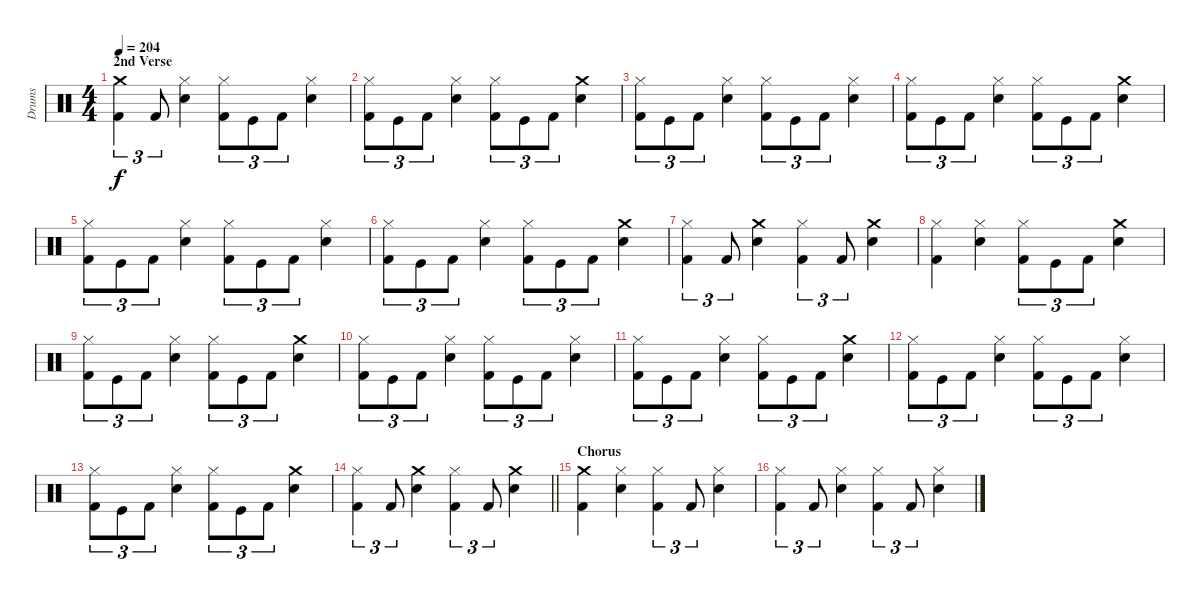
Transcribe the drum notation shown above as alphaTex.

\track ("Drums" "Drums") {mute instrument percussion}
\staff {score}
\articulation defaults
\ts (4 4)
\section ("" "2nd Verse")
\tempo 204
\clef neutral
\ks c
("Crash medium (hit)" "Kick (hit) 2").4{tu (3 2) dy f} "Kick (hit) 2".8{tu (3 2)} ("Snare (hit) 2" "Hi-Hat (closed)").4 ("Hi-Hat (closed)" "Kick (hit) 2").8{tu (3 2)} "Kick (hit)".8{tu (3 2)} "Kick (hit) 2".8{tu (3 2)} ("Hi-Hat (closed)" "Snare (hit) 2").4 |
("Hi-Hat (closed)" "Kick (hit) 2").8{tu (3 2)} "Kick (hit)".8{tu (3 2)} "Kick (hit) 2".8{tu (3 2)} ("Snare (hit) 2" "Hi-Hat (closed)").4 ("Hi-Hat (closed)" "Kick (hit) 2").8{tu (3 2)} "Kick (hit)".8{tu (3 2)} "Kick (hit) 2".8{tu (3 2)} ("Crash medium (hit)" "Snare (hit) 2").4 |
("Hi-Hat (closed)" "Kick (hit) 2").8{tu (3 2)} "Kick (hit)".8{tu (3 2)} "Kick (hit) 2".8{tu (3 2)} ("Snare (hit) 2" "Hi-Hat (closed)").4 ("Hi-Hat (closed)" "Kick (hit) 2").8{tu (3 2)} "Kick (hit)".8{tu (3 2)} "Kick (hit) 2".8{tu (3 2)} ("Hi-Hat (closed)" "Snare (hit) 2").4 |
("Hi-Hat (closed)" "Kick (hit) 2").8{tu (3 2)} "Kick (hit)".8{tu (3 2)} "Kick (hit) 2".8{tu (3 2)} ("Snare (hit) 2" "Hi-Hat (closed)").4 ("Hi-Hat (closed)" "Kick (hit) 2").8{tu (3 2)} "Kick (hit)".8{tu (3 2)} "Kick (hit) 2".8{tu (3 2)} ("Crash medium (hit)" "Snare (hit) 2").4 |
("Hi-Hat (closed)" "Kick (hit) 2").8{tu (3 2)} "Kick (hit)".8{tu (3 2)} "Kick (hit) 2".8{tu (3 2)} ("Snare (hit) 2" "Hi-Hat (closed)").4 ("Hi-Hat (closed)" "Kick (hit) 2").8{tu (3 2)} "Kick (hit)".8{tu (3 2)} "Kick (hit) 2".8{tu (3 2)} ("Hi-Hat (closed)" "Snare (hit) 2").4 |
("Hi-Hat (closed)" "Kick (hit) 2").8{tu (3 2)} "Kick (hit)".8{tu (3 2)} "Kick (hit) 2".8{tu (3 2)} ("Snare (hit) 2" "Hi-Hat (closed)").4 ("Hi-Hat (closed)" "Kick (hit) 2").8{tu (3 2)} "Kick (hit)".8{tu (3 2)} "Kick (hit) 2".8{tu (3 2)} ("Crash medium (hit)" "Snare (hit) 2").4 |
("Kick (hit) 2" "Hi-Hat (closed)").4{tu (3 2)} "Kick (hit) 2".8{tu (3 2)} ("Crash medium (hit)" "Snare (hit) 2").4 ("Kick (hit) 2" "Hi-Hat (closed)").4{tu (3 2)} "Kick (hit) 2".8{tu (3 2)} ("Crash medium (hit)" "Snare (hit) 2").4 |
("Hi-Hat (closed)" "Kick (hit) 2").4 ("Snare (hit) 2" "Hi-Hat (closed)").4 ("Hi-Hat (closed)" "Kick (hit) 2").8{tu (3 2)} "Kick (hit)".8{tu (3 2)} "Kick (hit) 2".8{tu (3 2)} ("Crash medium (hit)" "Snare (hit) 2").4 |
("Hi-Hat (closed)" "Kick (hit) 2").8{tu (3 2)} "Kick (hit)".8{tu (3 2)} "Kick (hit) 2".8{tu (3 2)} ("Snare (hit) 2" "Hi-Hat (closed)").4 ("Hi-Hat (closed)" "Kick (hit) 2").8{tu (3 2)} "Kick (hit)".8{tu (3 2)} "Kick (hit) 2".8{tu (3 2)} ("Crash medium (hit)" "Snare (hit) 2").4 |
("Hi-Hat (closed)" "Kick (hit) 2").8{tu (3 2)} "Kick (hit)".8{tu (3 2)} "Kick (hit) 2".8{tu (3 2)} ("Snare (hit) 2" "Hi-Hat (closed)").4 ("Hi-Hat (closed)" "Kick (hit) 2").8{tu (3 2)} "Kick (hit)".8{tu (3 2)} "Kick (hit) 2".8{tu (3 2)} ("Hi-Hat (closed)" "Snare (hit) 2").4 |
("Hi-Hat (closed)" "Kick (hit) 2").8{tu (3 2)} "Kick (hit)".8{tu (3 2)} "Kick (hit) 2".8{tu (3 2)} ("Snare (hit) 2" "Hi-Hat (closed)").4 ("Hi-Hat (closed)" "Kick (hit) 2").8{tu (3 2)} "Kick (hit)".8{tu (3 2)} "Kick (hit) 2".8{tu (3 2)} ("Crash medium (hit)" "Snare (hit) 2").4 |
("Hi-Hat (closed)" "Kick (hit) 2").8{tu (3 2)} "Kick (hit)".8{tu (3 2)} "Kick (hit) 2".8{tu (3 2)} ("Snare (hit) 2" "Hi-Hat (closed)").4 ("Hi-Hat (closed)" "Kick (hit) 2").8{tu (3 2)} "Kick (hit)".8{tu (3 2)} "Kick (hit) 2".8{tu (3 2)} ("Hi-Hat (closed)" "Snare (hit) 2").4 |
("Hi-Hat (closed)" "Kick (hit) 2").8{tu (3 2)} "Kick (hit)".8{tu (3 2)} "Kick (hit) 2".8{tu (3 2)} ("Snare (hit) 2" "Hi-Hat (closed)").4 ("Hi-Hat (closed)" "Kick (hit) 2").8{tu (3 2)} "Kick (hit)".8{tu (3 2)} "Kick (hit) 2".8{tu (3 2)} ("Crash medium (hit)" "Snare (hit) 2").4 |
\barLineRight lightlight
("Hi-Hat (closed)" "Kick (hit) 2").4{tu (3 2)} "Kick (hit) 2".8{tu (3 2)} ("Crash medium (hit)" "Snare (hit) 2").4 ("Hi-Hat (closed)" "Kick (hit) 2").4{tu (3 2)} "Kick (hit) 2".8{tu (3 2)} ("Crash medium (hit)" "Snare (hit) 2").4 |
\section ("" "Chorus")
("Kick (hit) 2" "Crash medium (hit)").4 ("Hi-Hat (closed)" "Snare (hit) 2").4 ("Hi-Hat (closed)" "Kick (hit) 2").4{tu (3 2)} "Kick (hit) 2".8{tu (3 2)} ("Snare (hit) 2" "Hi-Hat (closed)").4 |
("Kick (hit) 2" "Hi-Hat (closed)").4{tu (3 2)} "Kick (hit) 2".8{tu (3 2)} ("Snare (hit) 2" "Hi-Hat (closed)").4 ("Kick (hit) 2" "Hi-Hat (closed)").4{tu (3 2)} "Kick (hit) 2".8{tu (3 2)} ("Snare (hit) 2" "Hi-Hat (closed)").4
